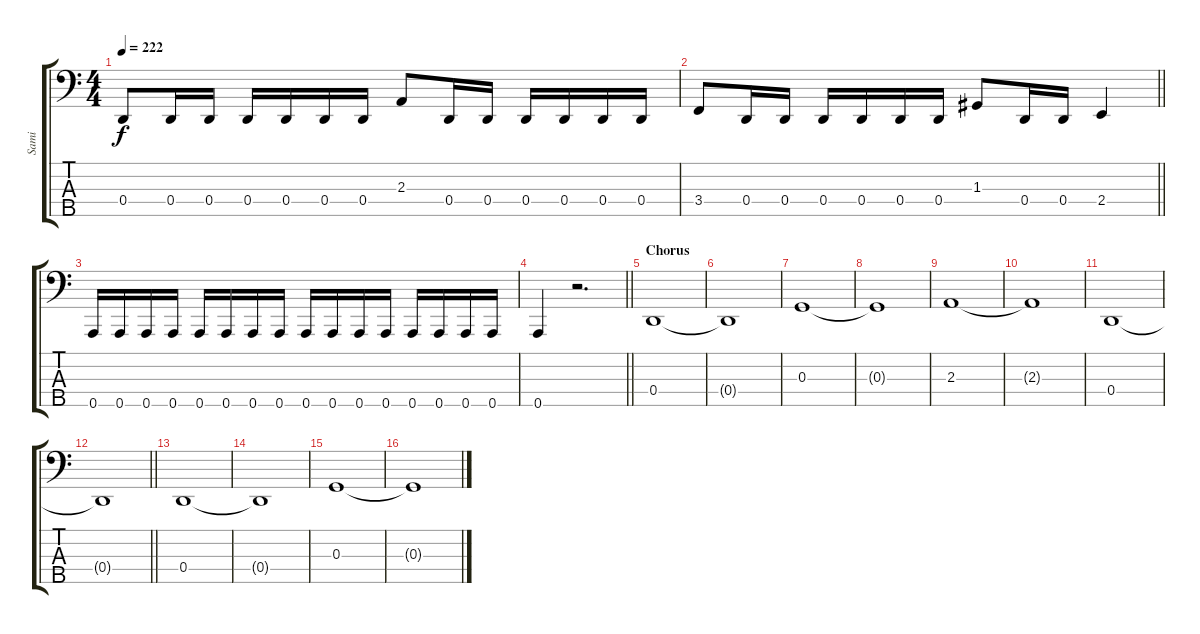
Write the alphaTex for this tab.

\track ("Sami" "Sami") {instrument electricbassfinger}
\staff {score tabs}
\tuning (F2 C2 G1 D1 A0) {hide}
\ts (4 4)
\tempo 222
\clef f4
\ks c
0.4.8{dy f} 0.4.16 0.4.16 0.4.16 0.4.16 0.4.16 0.4.16 2.3.8 0.4.16 0.4.16 0.4.16 0.4.16 0.4.16 0.4.16 |
\barLineRight lightlight
3.4.8 0.4.16 0.4.16 0.4.16 0.4.16 0.4.16 0.4.16 1.3.8 0.4.16 0.4.16 2.4.4 |
\section ("" "")
0.5.16 0.5.16 0.5.16 0.5.16 0.5.16 0.5.16 0.5.16 0.5.16 0.5.16 0.5.16 0.5.16 0.5.16 0.5.16 0.5.16 0.5.16 0.5.16 |
\barLineRight lightlight
0.5.4 r.2{d} |
\section ("" "Chorus")
0.4.1 |
0.4{t}.1 |
0.3.1 |
0.3{t}.1 |
2.3.1 |
2.3{t}.1 |
0.4.1 |
\barLineRight lightlight
0.4{t}.1 |
\section ("" "")
0.4.1 |
0.4{t}.1 |
0.3.1 |
0.3{t}.1
